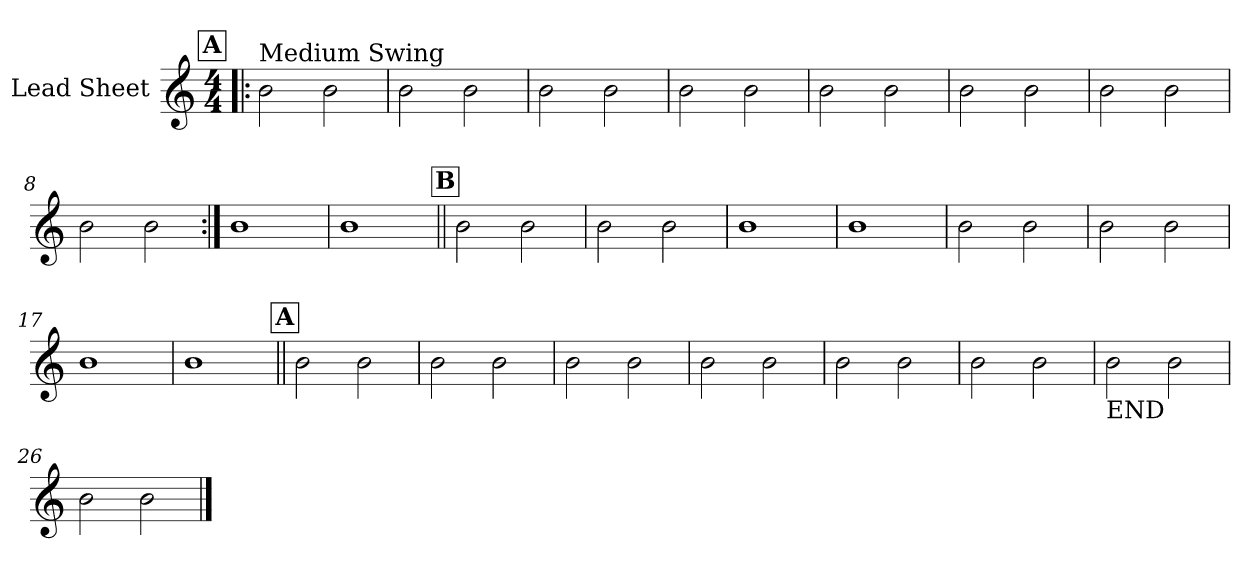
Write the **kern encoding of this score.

**kern
*part1
*staff1
*I"Lead Sheet
*clefG2
*k[]
*M4/4
!!LO:REH:place=s1:a:fs=14:t=A
=1!|:
!LO:TX:a:t=Medium Swing
2b\
2b\
=2
2b\
2b\
=3
2b\
2b\
=4
2b\
2b\
!!LO:LB:g=z
=5
2b\
2b\
=6
2b\
2b\
=7
2b\
2b\
=8
2b\
2b\
!!LO:LB:g=z
=9:|!
1b
=10
1b
!!LO:LB:g=z
!!LO:REH:place=s1:a:fs=14:t=B
=11||
2b\
2b\
=12
2b\
2b\
=13
1b
=14
1b
!!LO:LB:g=z
=15
2b\
2b\
=16
2b\
2b\
=17
1b
=18
1b
!!LO:LB:g=z
!!LO:REH:place=s1:a:fs=14:t=A
=19||
2b\
2b\
=20
2b\
2b\
=21
2b\
2b\
=22
2b\
2b\
!!LO:LB:g=z
=23
2b\
2b\
=24
2b\
2b\
=25
!LO:TX:b:t=END
2b\
2b\
=26
2b\
2b\
==
*-
